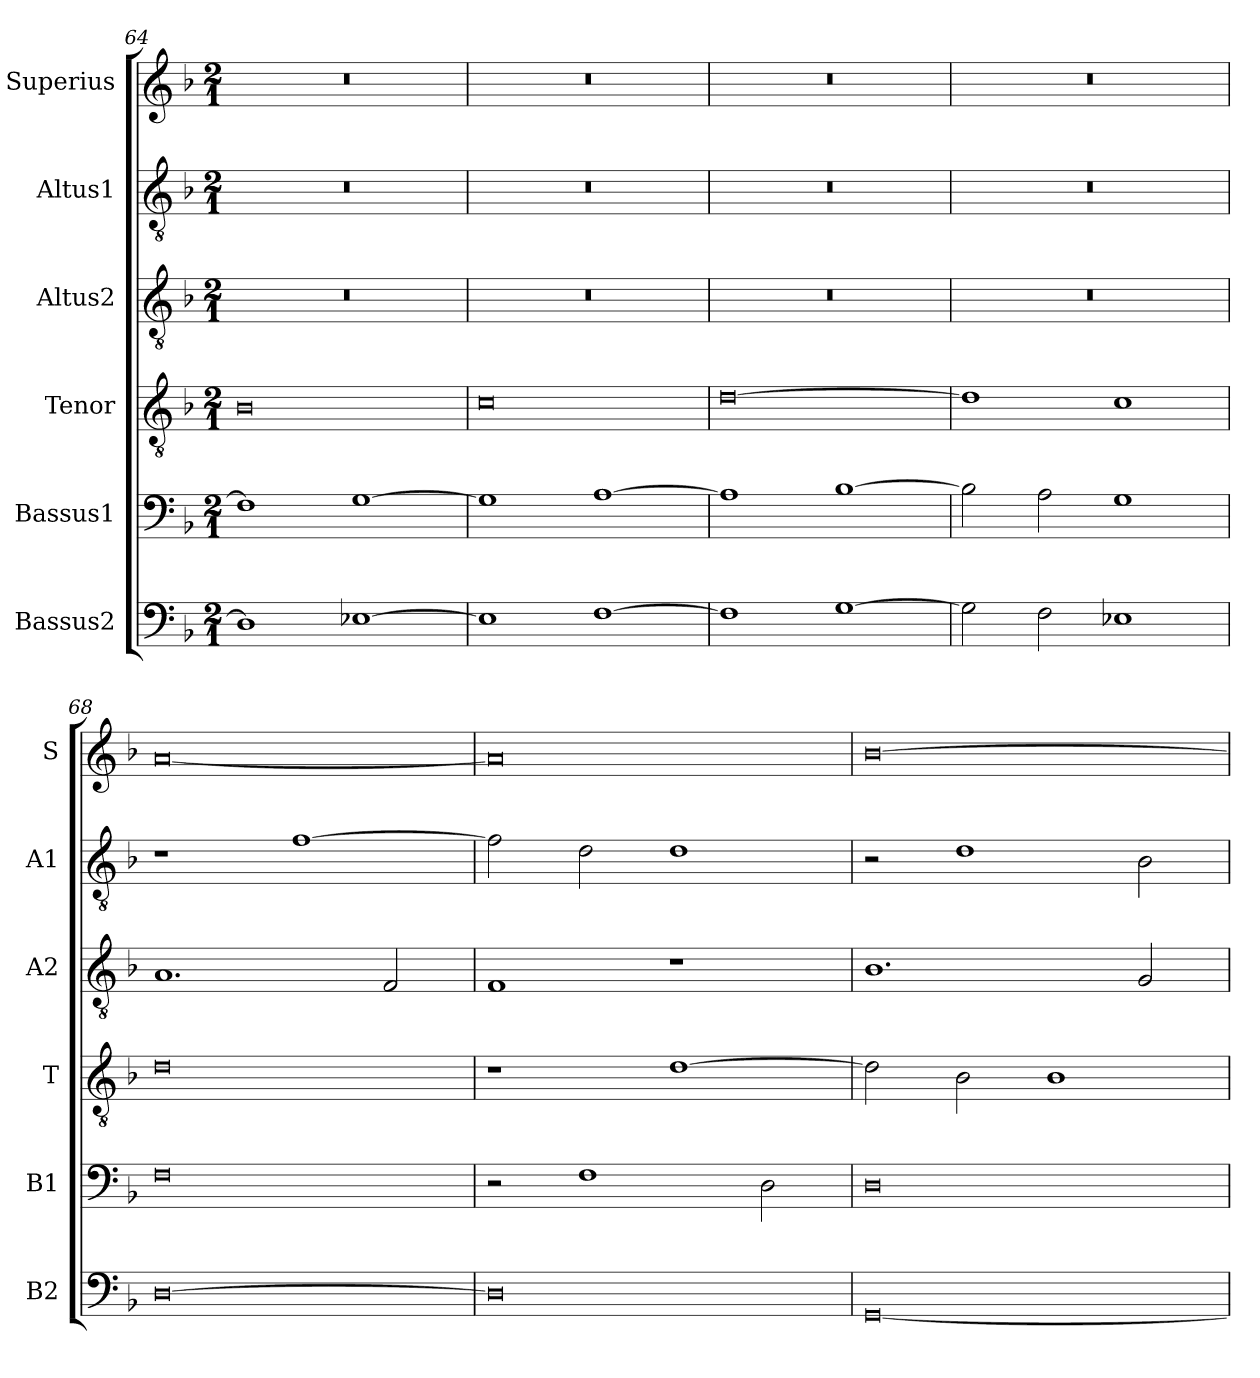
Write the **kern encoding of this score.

**kern	**kern	**kern	**kern	**kern	**kern
*part6	*part5	*part4	*part3	*part2	*part1
*staff6	*staff5	*staff4	*staff3	*staff2	*staff1
*I"Bassus2	*I"Bassus1	*I"Tenor	*I"Altus2	*I"Altus1	*I"Superius
*I'B2	*I'B1	*I'T	*I'A2	*I'A1	*I'S
*clefF4	*clefF4	*clefGv2	*clefGv2	*clefGv2	*clefG2
*k[b-]	*k[b-]	*k[b-]	*k[b-]	*k[b-]	*k[b-]
*M2/1	*M2/1	*M2/1	*M2/1	*M2/1	*M2/1
=64	=64	=64	=64	=64	=64
1D]	1F]	0B-	0r	0r	0r
[1E-X	[1G	.	.	.	.
=65	=65	=65	=65	=65	=65
1E-]	1G]	0c	0r	0r	0r
[1F	[1A	.	.	.	.
=66	=66	=66	=66	=66	=66
1F]	1A]	[0d	0r	0r	0r
[1G	[1B-	.	.	.	.
=67	=67	=67	=67	=67	=67
2G\]	2B-\]	1d]	0r	0r	0r
2F\	2A\	.	.	.	.
1E-X	1G	1c	.	.	.
=68	=68	=68	=68	=68	=68
[0D	0F	0d	1.A	1r	[0a
.	.	.	.	[1f	.
.	.	.	2F/	.	.
=69	=69	=69	=69	=69	=69
0D]	2r	1r	1F	2f\]	0a]
.	1F	.	.	2d\	.
.	.	[1d	1r	1d	.
.	2D\	.	.	.	.
=70	=70	=70	=70	=70	=70
[0GG	0D	2d\]	1.B-	2r	[0b-
.	.	2B-\	.	1d	.
.	.	1B-	.	.	.
.	.	.	2G/	2B-\	.
=	=	=	=	=	=
*-	*-	*-	*-	*-	*-
